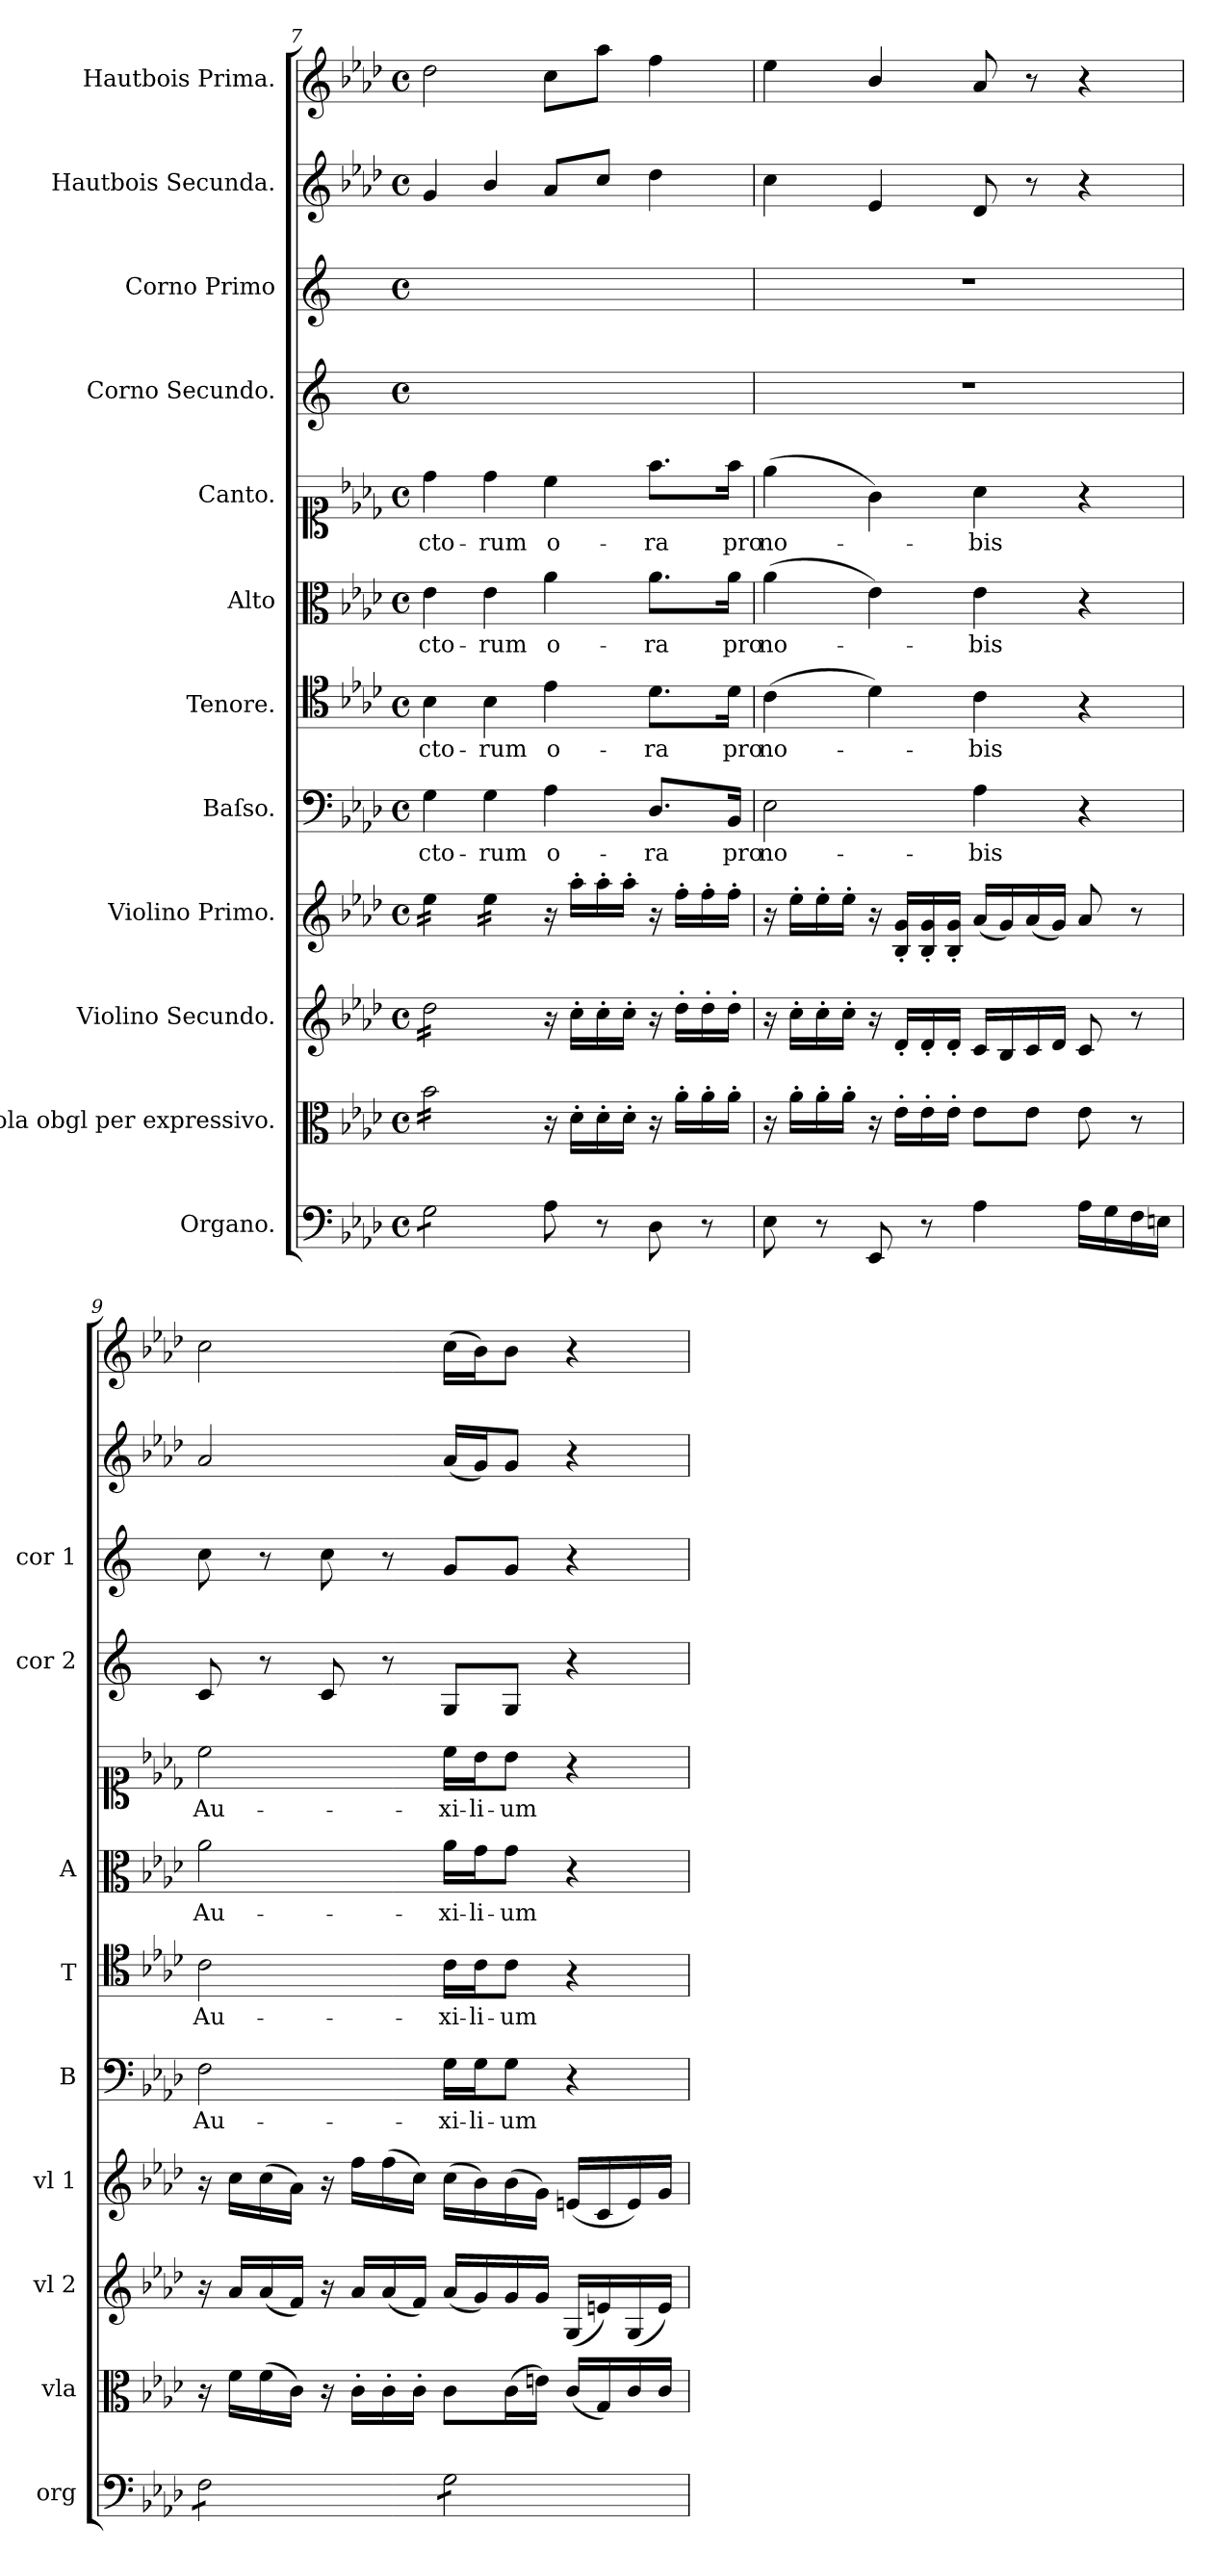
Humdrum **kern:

**kern	**kern	**kern	**kern	**kern	**text	**kern	**text	**kern	**text	**kern	**text	**kern	**kern	**kern	**kern
*part12	*part11	*part10	*part9	*part8	*part8	*part7	*part7	*part6	*part6	*part5	*part5	*part4	*part3	*part2	*part1
*staff12	*staff11	*staff10	*staff9	*staff8	*staff8	*staff7	*staff7	*staff6	*staff6	*staff5	*staff5	*staff4	*staff3	*staff2	*staff1
*I"Organo.	*I"Viola obgl per expressivo.	*I"Violino Secundo.	*I"Violino Primo.	*I"Baſso.	*	*I"Tenore.	*	*I"Alto	*	*I"Canto.	*	*I"Corno Secundo.	*I"Corno Primo	*I"Hautbois Secunda.	*I"Hautbois Prima.
*I'org	*I'vla	*I'vl 2	*I'vl 1	*I'B	*	*I'T	*	*I'A	*	*	*	*I'cor 2	*I'cor 1	*	*
*clefF4	*clefC3	*clefG2	*clefG2	*clefF4	*	*clefC4	*	*clefC3	*	*clefC1	*	*clefG2	*clefG2	*clefG2	*clefG2
*	*	*	*	*	*	*	*	*	*	*	*	*ITrd4c7	*ITrd4c7	*	*
*k[b-e-a-d-]	*k[b-e-a-d-]	*k[b-e-a-d-]	*k[b-e-a-d-]	*k[b-e-a-d-]	*	*k[b-e-a-d-]	*	*k[b-e-a-d-]	*	*k[b-e-a-d-]	*	*k[b-]	*k[b-]	*k[b-e-a-d-]	*k[b-e-a-d-]
*f:	*f:	*f:	*f:	*f:	*	*f:	*	*f:	*	*f:	*	*	*	*f:	*f:
*M4/4	*M4/4	*M4/4	*M4/4	*M4/4	*	*M4/4	*	*M4/4	*	*M4/4	*	*M4/4	*M4/4	*M4/4	*M4/4
*met(c)	*met(c)	*met(c)	*met(c)	*met(c)	*	*met(c)	*	*met(c)	*	*met(c)	*	*met(c)	*met(c)	*met(c)	*met(c)
=7	=7	=7	=7	=7	=7	=7	=7	=7	=7	=7	=7	=7	=7	=7	=7
*tremolo	*	*	*	*	*	*	*	*	*	*	*	*	*	*	*
*	*tremolo	*	*	*	*	*	*	*	*	*	*	*	*	*	*
*	*	*tremolo	*	*	*	*	*	*	*	*	*	*	*	*	*
*	*	*	*tremolo	*	*	*	*	*	*	*	*	*	*	*	*
8G\L	16b-\LL	16dd-\LL	16ee-\LL	4G\	-cto-	4B-\	-cto-	4e-\	-cto-	4dd-\	-cto-	1ryy	1ryy	4g/	2dd-\
.	16b-\	16dd-\	16ee-\	.	.	.	.	.	.	.	.	.	.	.	.
8G\	16b-\	16dd-\	16ee-\	.	.	.	.	.	.	.	.	.	.	.	.
.	16b-\	16dd-\	16ee-\JJ	.	.	.	.	.	.	.	.	.	.	.	.
8G\	16b-\	16dd-\	16ee-\LL	4G\	-rum	4B-\	-rum	4e-\	-rum	4dd-\	-rum	.	.	4b-/	.
.	16b-\	16dd-\	16ee-\	.	.	.	.	.	.	.	.	.	.	.	.
8G\J	16b-\	16dd-\	16ee-\	.	.	.	.	.	.	.	.	.	.	.	.
*Xtremolo	*	*	*	*	*	*	*	*	*	*	*	*	*	*	*
.	16b-\JJ	16dd-\JJ	16ee-\JJ	.	.	.	.	.	.	.	.	.	.	.	.
*	*	*	*Xtremolo	*	*	*	*	*	*	*	*	*	*	*	*
*	*	*Xtremolo	*	*	*	*	*	*	*	*	*	*	*	*	*
*	*Xtremolo	*	*	*	*	*	*	*	*	*	*	*	*	*	*
8A-\	16r	16r	16r	4A-\	o-	4e-\	o-	4a-\	o-	4cc\	o-	.	.	8a-/L	8cc\L
.	16d-'\LL	16cc'\LL	16aa-'\LL	.	.	.	.	.	.	.	.	.	.	.	.
8r	16d-'\	16cc'\	16aa-'\	.	.	.	.	.	.	.	.	.	.	8cc/J	8aa-\J
.	16d-'\JJ	16cc'\JJ	16aa-'\JJ	.	.	.	.	.	.	.	.	.	.	.	.
8D-\	16r	16r	16r	8.D-/L	-ra	8.d-\L	-ra	8.a-\L	-ra	8.ff\L	-ra	.	.	4dd-\	4ff\
.	16a-'\LL	16dd-'\LL	16ff'\LL	.	.	.	.	.	.	.	.	.	.	.	.
8r	16a-'\	16dd-'\	16ff'\	.	.	.	.	.	.	.	.	.	.	.	.
.	16a-'\JJ	16dd-'\JJ	16ff'\JJ	16BB-/Jk	pro	16d-\Jk	pro	16a-\Jk	pro	16ff\Jk	pro	.	.	.	.
=8	=8	=8	=8	=8	=8	=8	=8	=8	=8	=8	=8	=8	=8	=8	=8
8E-\	16r	16r	16r	2E-\	no-	(4c\	no-	(4a-\	no-	(4ee-\	no-	1r	1r	4cc\	4ee-\
.	16a-'\LL	16cc'\LL	16ee-'\LL	.	.	.	.	.	.	.	.	.	.	.	.
8r	16a-'\	16cc'\	16ee-'\	.	.	.	.	.	.	.	.	.	.	.	.
.	16a-'\JJ	16cc'\JJ	16ee-'\JJ	.	.	.	.	.	.	.	.	.	.	.	.
8EE-/	16r	16r	16r	.	.	4d-\)	.	4e-\)	.	4g\)	.	.	.	4e-/	4b-/
.	16e-'\LL	16d-'/LL	16B-'/ 16g'/LL	.	.	.	.	.	.	.	.	.	.	.	.
8r	16e-'\	16d-'/	16B-'/ 16g'/	.	.	.	.	.	.	.	.	.	.	.	.
.	16e-'\JJ	16d-'/JJ	16B-'/ 16g'/JJ	.	.	.	.	.	.	.	.	.	.	.	.
4A-\	8e-\L	16c/LL	(16a-/LL	4A-\	-bis	4c\	-bis	4e-\	-bis	4a-\	-bis	.	.	8d-/	8a-/
.	.	16B-/	16g/)	.	.	.	.	.	.	.	.	.	.	.	.
.	8e-\J	16c/	(16a-/	.	.	.	.	.	.	.	.	.	.	8r	8r
.	.	16d-/JJ	16g/JJ)	.	.	.	.	.	.	.	.	.	.	.	.
16A-\LL	8e-\	8c/	8a-/	4r	.	4r	.	4r	.	4r	.	.	.	4r	4r
16G\	.	.	.	.	.	.	.	.	.	.	.	.	.	.	.
16F\	8r	8r	8r	.	.	.	.	.	.	.	.	.	.	.	.
16En\JJ	.	.	.	.	.	.	.	.	.	.	.	.	.	.	.
=9	=9	=9	=9	=9	=9	=9	=9	=9	=9	=9	=9	=9	=9	=9	=9
*tremolo	*	*	*	*	*	*	*	*	*	*	*	*	*	*	*
8F\L	16r	16r	16r	2F\	Au-	2c\	Au-	2a-\	Au-	2cc\	Au-	8F/	8f\	2a-/	2cc\
.	16f\LL	16a-/LL	16cc\LL	.	.	.	.	.	.	.	.	.	.	.	.
8F\	(16f\	(16a-/	(16cc\	.	.	.	.	.	.	.	.	8r	8r	.	.
.	16c\JJ)	16f/JJ)	16a-\JJ)	.	.	.	.	.	.	.	.	.	.	.	.
8F\	16r	16r	16r	.	.	.	.	.	.	.	.	8F/	8f\	.	.
.	16c'\LL	16a-/LL	16ff\LL	.	.	.	.	.	.	.	.	.	.	.	.
8F\J	16c'\	(16a-/	(16ff\	.	.	.	.	.	.	.	.	8r	8r	.	.
.	16c'\JJ	16f/JJ)	16cc\JJ)	.	.	.	.	.	.	.	.	.	.	.	.
8G\L	8c\L	(16a-/LL	(16cc\LL	16G\LL	-xi-	16c\LL	-xi-	16a-\LL	-xi-	16cc\LL	-xi-	8C/L	8c/L	(16a-/LL	(16cc\LL
.	.	16g/)	16b-\)	16G\J	-li-	16c\J	-li-	16g\J	-li-	16b-\J	-li-	.	.	16g/J)	16b-\J)
8G\	(16c\L	16g/	(16b-\	8G\J	-um	8c\J	-um	8g\J	-um	8b-\J	-um	8C/J	8c/J	8g/J	8b-\J
.	16en\JJ)	16g/JJ	16g\JJ)	.	.	.	.	.	.	.	.	.	.	.	.
8G\	(16c/LL	(16G/LL	(16en/LL	4r	.	4r	.	4r	.	4r	.	4r	4r	4r	4r
.	16G/)	16en/)	16c/	.	.	.	.	.	.	.	.	.	.	.	.
8G\J	16c/	(16G/	16e/)	.	.	.	.	.	.	.	.	.	.	.	.
*Xtremolo	*	*	*	*	*	*	*	*	*	*	*	*	*	*	*
.	16c/JJ	16e/JJ)	16g/JJ	.	.	.	.	.	.	.	.	.	.	.	.
=	=	=	=	=	=	=	=	=	=	=	=	=	=	=	=
*-	*-	*-	*-	*-	*-	*-	*-	*-	*-	*-	*-	*-	*-	*-	*-
